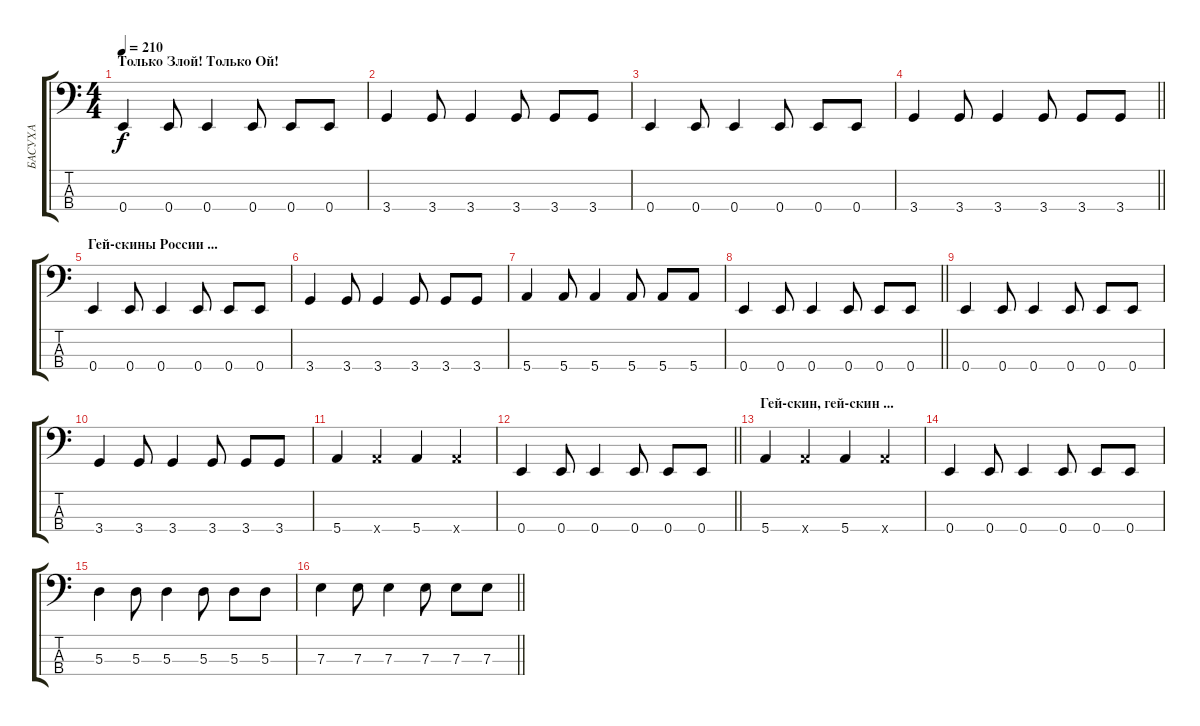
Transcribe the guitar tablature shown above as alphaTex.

\track ("БАСУХА" "БАСУХА") {instrument electricbassfinger}
\staff {score tabs}
\tuning (G2 D2 A1 E1) {hide}
\ts (4 4)
\section ("" "Только Злой! Только Ой!")
\tempo 210
\clef f4
\ks c
0.4.4{dy f instrument electricbassfinger} 0.4.8 0.4.4 0.4.8 0.4.8 0.4.8 |
3.4.4 3.4.8 3.4.4 3.4.8 3.4.8 3.4.8 |
0.4.4 0.4.8 0.4.4 0.4.8 0.4.8 0.4.8 |
\barLineRight lightlight
3.4.4 3.4.8 3.4.4 3.4.8 3.4.8 3.4.8 |
\section ("" "Гей-скины России ...")
0.4.4 0.4.8 0.4.4 0.4.8 0.4.8 0.4.8 |
3.4.4 3.4.8 3.4.4 3.4.8 3.4.8 3.4.8 |
5.4.4 5.4.8 5.4.4 5.4.8 5.4.8 5.4.8 |
\barLineRight lightlight
0.4.4 0.4.8 0.4.4 0.4.8 0.4.8 0.4.8 |
0.4.4 0.4.8 0.4.4 0.4.8 0.4.8 0.4.8 |
3.4.4 3.4.8 3.4.4 3.4.8 3.4.8 3.4.8 |
5.4.4 5.4{x}.4 5.4.4 5.4{x}.4 |
\barLineRight lightlight
0.4.4 0.4.8 0.4.4 0.4.8 0.4.8 0.4.8 |
\section ("" "Гей-скин, гей-скин ...")
5.4.4 5.4{x}.4 5.4.4 5.4{x}.4 |
0.4.4 0.4.8 0.4.4 0.4.8 0.4.8 0.4.8 |
5.3.4 5.3.8 5.3.4 5.3.8 5.3.8 5.3.8 |
\barLineRight lightlight
7.3.4 7.3.8 7.3.4 7.3.8 7.3.8 7.3.8
